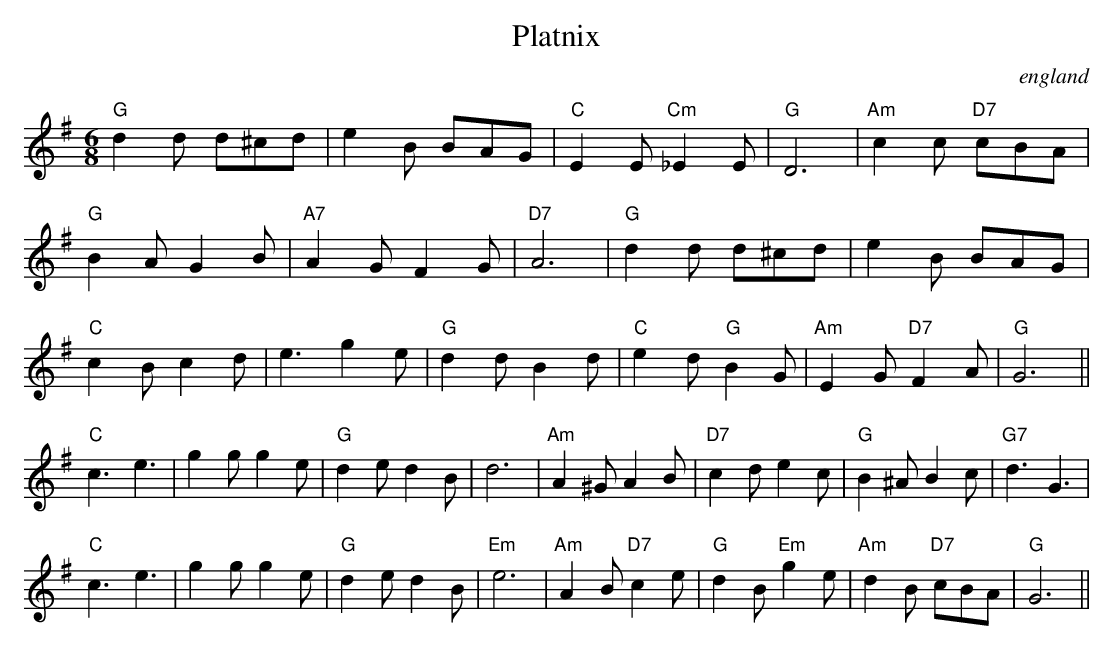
X:1
T:Platnix
O:england
M:6/8
K:G
"G"d2d d^cd|e2B BAG|"C"E2E "Cm"_E2E|"G"D6|"Am"c2c "D7"cBA|
"G"B2A G2B|"A7"A2G F2G|"D7"A6|"G"d2d d^cd|e2B BAG|
"C"c2B c2d|e3 g2e|"G"d2d B2d|"C"e2d "G"B2G|"Am"E2G "D7"F2A|"G"G6||
"C"c3 e3|g2g g2e|"G"d2e d2B|d6|"Am"A2^G A2B|"D7"c2d e2c|"G"B2^A B2c|"G7"d3 G3|
"C"c3 e3|g2g g2e|"G"d2e d2B|"Em"e6|"Am"A2B "D7"c2e|"G"d2B "Em"g2e|\
"Am"d2B "D7"cBA|"G"G6||
